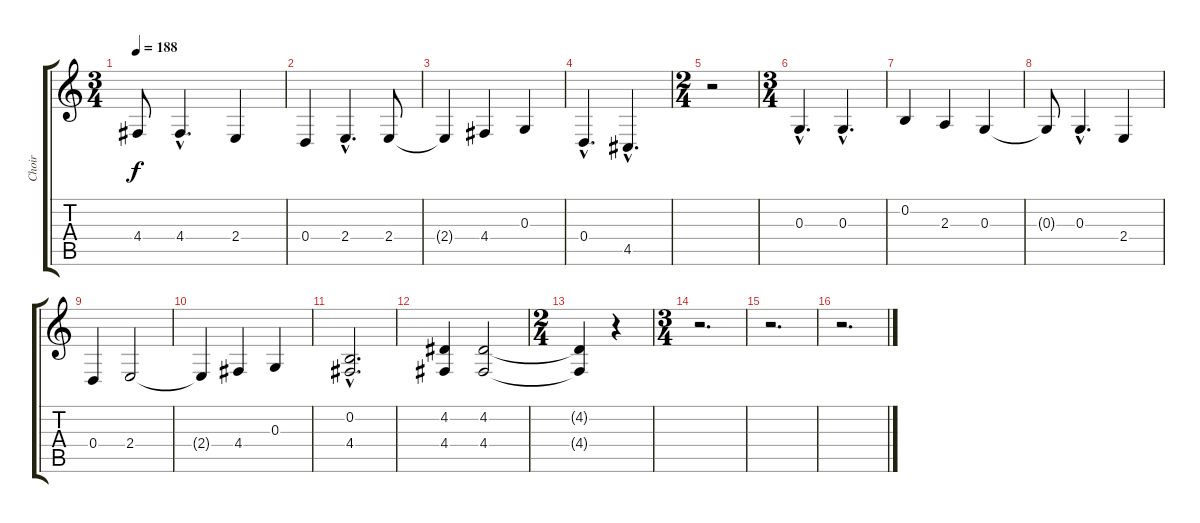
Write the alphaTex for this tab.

\track ("Choir" "Choir") {instrument choiraahs}
\staff {score tabs}
\tuning (E4 B3 G3 D3 A2 E2) {hide}
\ts (3 4)
\tempo 188
\clef g2
\ks c
4.4{t}.8{dy f} 4.4{hac}.4{d} 2.4.4 |
0.4.4 2.4{hac}.4{d} 2.4.8 |
2.4{t}.4 4.4.4 0.3.4 |
0.4{hac}.4{d} 4.5{hac}.4{d} |
\ts (2 4)
r.2 |
\ts (3 4)
0.3{hac}.4{d} 0.3{hac}.4{d} |
0.2.4 2.3.4 0.3.4 |
0.3{t}.8 0.3{hac}.4{d} 2.4.4 |
0.4.4 2.4.2 |
2.4{t}.4 4.4.4 0.3.4 |
(0.2{hac} 4.4{hac}).2{d volume 16} |
(4.2 4.4).4 (4.2 4.4).2 |
\ts (2 4)
(4.2{t} 4.4{t}).4 r.4 |
\ts (3 4)
r.2{d} |
r.2{d} |
r.2{d}
